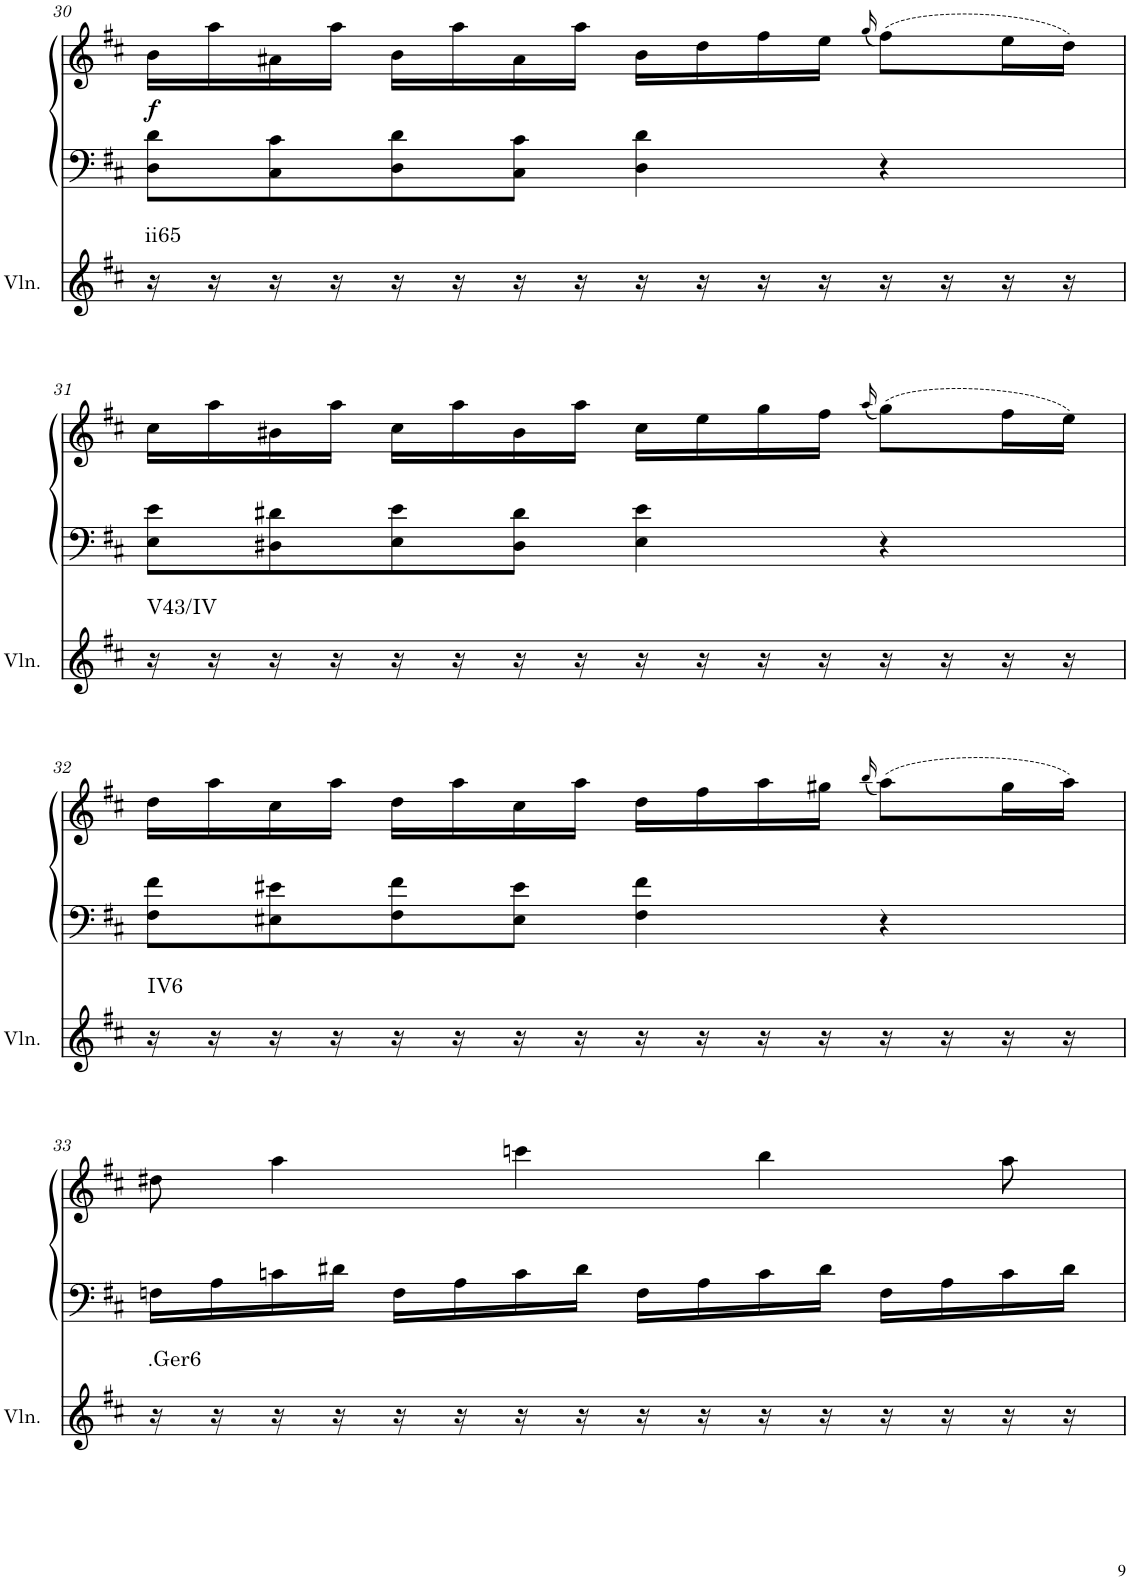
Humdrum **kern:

**kern	**harte	**kern	**kern	**dynam
*part2	*part2	*part1	*part1	*part1
*staff3	*	*staff2	*staff1	*staff1/2
*I"Violin	*	*I"unbenannt2	*	*
*I'Vln.	*	*	*	*
!!LO:PB:g=z
*clefG2	*	*clefF4	*clefG2	*
*k[f#c#]	*	*k[f#c#]	*k[f#c#]	*
*M4/4	*	*M4/4	*M4/4	*
=30	=30	=30	=30	=30
!	!LO:H:kt=ii65	!	!	!LO:DY:b
16r	N	8D\ 8d\L	16b\LL	f
16r	.	.	16aa\	.
16r	.	8C#\ 8c#\	16a#X\	.
16r	.	.	16aa\JJ	.
16r	.	8D\ 8d\	16b\LL	.
16r	.	.	16aa\	.
16r	.	8C#\ 8c#\J	16a#\	.
16r	.	.	16aa\JJ	.
16r	.	4D\ 4d\	16b\LL	.
16r	.	.	16dd\	.
16r	.	.	16ff#\	.
16r	.	.	16ee\JJ	.
.	.	.	(16qgg/	.
16r	.	4r	(8ff#\L)	.
16r	.	.	.	.
16r	.	.	16ee\L	.
16r	.	.	16dd\JJ)	.
!!LO:LB:g=z
=31	=31	=31	=31	=31
!	!LO:H:kt=V43/IV	!	!	!
16r	N	8E\ 8e\L	16cc#\LL	.
16r	.	.	16aa\	.
16r	.	8D#X\ 8d#X\	16b#X\	.
16r	.	.	16aa\JJ	.
16r	.	8E\ 8e\	16cc#\LL	.
16r	.	.	16aa\	.
16r	.	8D#\ 8d#\J	16b#\	.
16r	.	.	16aa\JJ	.
16r	.	4E\ 4e\	16cc#\LL	.
16r	.	.	16ee\	.
16r	.	.	16gg\	.
16r	.	.	16ff#\JJ	.
.	.	.	(16qaa/	.
16r	.	4r	(8gg\L)	.
16r	.	.	.	.
16r	.	.	16ff#\L	.
16r	.	.	16ee\JJ)	.
!!LO:LB:g=z
=32	=32	=32	=32	=32
!	!LO:H:kt=IV6	!	!	!
16r	N	8F#\ 8f#\L	16dd\LL	.
16r	.	.	16aa\	.
16r	.	8E#X\ 8e#X\	16cc#\	.
16r	.	.	16aa\JJ	.
16r	.	8F#\ 8f#\	16dd\LL	.
16r	.	.	16aa\	.
16r	.	8E#\ 8e#\J	16cc#\	.
16r	.	.	16aa\JJ	.
16r	.	4F#\ 4f#\	16dd\LL	.
16r	.	.	16ff#\	.
16r	.	.	16aa\	.
16r	.	.	16gg#X\JJ	.
.	.	.	(16qbb/	.
16r	.	4r	(8aa\L)	.
16r	.	.	.	.
16r	.	.	16gg#\L	.
16r	.	.	16aa\JJ)	.
!!LO:LB:g=z
=33	=33	=33	=33	=33
*	*	*	*^	*
!	!LO:H:kt=.Ger6	!	!	!	!
16r	N	16Fn\LL	1ryy	8dd#X\	.
16r	.	16A\	.	.	.
16r	.	16cn\	.	4aa\	.
16r	.	16d#X\JJ	.	.	.
16r	.	16F\LL	.	.	.
16r	.	16A\	.	.	.
16r	.	16c\	.	4cccn\	.
16r	.	16d#\JJ	.	.	.
16r	.	16F\LL	.	.	.
16r	.	16A\	.	.	.
16r	.	16c\	.	4bb\	.
16r	.	16d#\JJ	.	.	.
16r	.	16F\LL	.	.	.
16r	.	16A\	.	.	.
16r	.	16c\	.	8aa\	.
16r	.	16d#\JJ	.	.	.
*	*	*	*v	*v	*
=	=	=	=	=
*-	*-	*-	*-	*-
